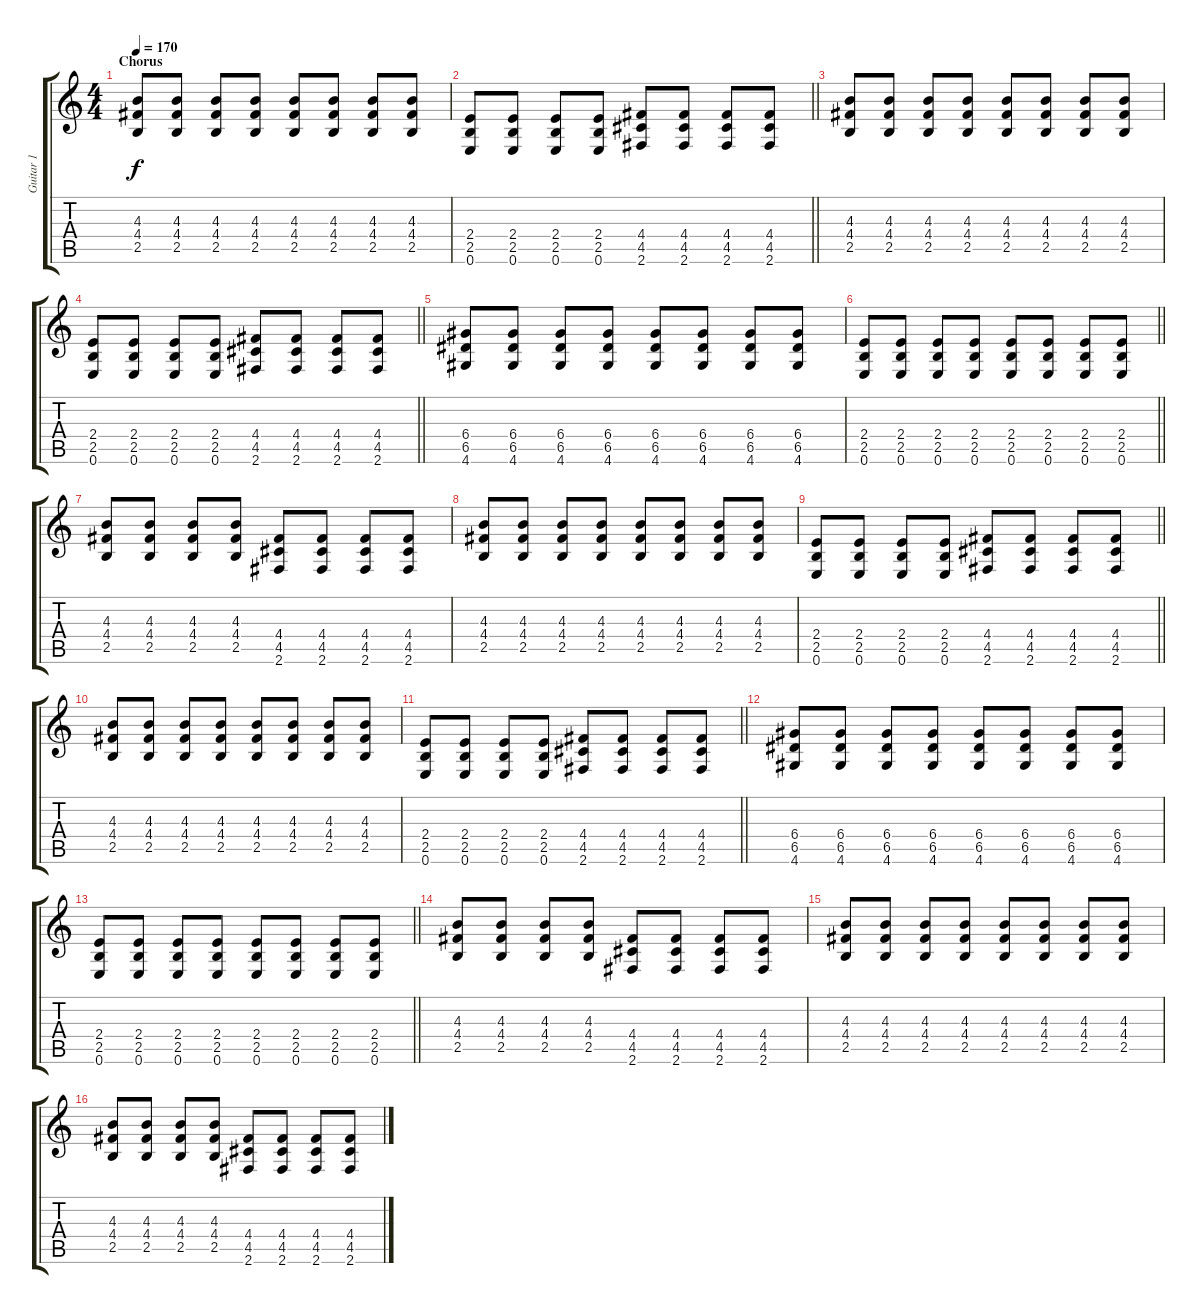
\track ("Guitar 1" "Guitar 1") {instrument overdrivenguitar}
\staff {score tabs}
\tuning (E4 B3 G3 D3 A2 E2) {hide}
\ts (4 4)
\section ("" "Chorus")
\tempo 170
\clef g2
\ks c
(4.3 4.4 2.5).8{dy f} (4.3 4.4 2.5).8 (4.3 4.4 2.5).8 (4.3 4.4 2.5).8 (4.3 4.4 2.5).8 (4.3 4.4 2.5).8 (4.3 4.4 2.5).8 (4.3 4.4 2.5).8 |
\barLineRight lightlight
(2.4 2.5 0.6).8 (2.4 2.5 0.6).8 (2.4 2.5 0.6).8 (2.4 2.5 0.6).8 (4.4 4.5 2.6).8 (4.4 4.5 2.6).8 (4.4 4.5 2.6).8 (4.4 4.5 2.6).8 |
(4.3 4.4 2.5).8 (4.3 4.4 2.5).8 (4.3 4.4 2.5).8 (4.3 4.4 2.5).8 (4.3 4.4 2.5).8 (4.3 4.4 2.5).8 (4.3 4.4 2.5).8 (4.3 4.4 2.5).8 |
\barLineRight lightlight
(2.4 2.5 0.6).8 (2.4 2.5 0.6).8 (2.4 2.5 0.6).8 (2.4 2.5 0.6).8 (4.4 4.5 2.6).8 (4.4 4.5 2.6).8 (4.4 4.5 2.6).8 (4.4 4.5 2.6).8 |
(6.4 6.5 4.6).8 (6.4 6.5 4.6).8 (6.4 6.5 4.6).8 (6.4 6.5 4.6).8 (6.4 6.5 4.6).8 (6.4 6.5 4.6).8 (6.4 6.5 4.6).8 (6.4 6.5 4.6).8 |
\barLineRight lightlight
(2.4 2.5 0.6).8 (2.4 2.5 0.6).8 (2.4 2.5 0.6).8 (2.4 2.5 0.6).8 (2.4 2.5 0.6).8 (2.4 2.5 0.6).8 (2.4 2.5 0.6).8 (2.4 2.5 0.6).8 |
(4.3 4.4 2.5).8 (4.3 4.4 2.5).8 (4.3 4.4 2.5).8 (4.3 4.4 2.5).8 (4.4 4.5 2.6).8 (4.4 4.5 2.6).8 (4.4 4.5 2.6).8 (4.4 4.5 2.6).8 |
(4.3 4.4 2.5).8 (4.3 4.4 2.5).8 (4.3 4.4 2.5).8 (4.3 4.4 2.5).8 (4.3 4.4 2.5).8 (4.3 4.4 2.5).8 (4.3 4.4 2.5).8 (4.3 4.4 2.5).8 |
\barLineRight lightlight
(2.4 2.5 0.6).8 (2.4 2.5 0.6).8 (2.4 2.5 0.6).8 (2.4 2.5 0.6).8 (4.4 4.5 2.6).8 (4.4 4.5 2.6).8 (4.4 4.5 2.6).8 (4.4 4.5 2.6).8 |
(4.3 4.4 2.5).8 (4.3 4.4 2.5).8 (4.3 4.4 2.5).8 (4.3 4.4 2.5).8 (4.3 4.4 2.5).8 (4.3 4.4 2.5).8 (4.3 4.4 2.5).8 (4.3 4.4 2.5).8 |
\barLineRight lightlight
(2.4 2.5 0.6).8 (2.4 2.5 0.6).8 (2.4 2.5 0.6).8 (2.4 2.5 0.6).8 (4.4 4.5 2.6).8 (4.4 4.5 2.6).8 (4.4 4.5 2.6).8 (4.4 4.5 2.6).8 |
(6.4 6.5 4.6).8 (6.4 6.5 4.6).8 (6.4 6.5 4.6).8 (6.4 6.5 4.6).8 (6.4 6.5 4.6).8 (6.4 6.5 4.6).8 (6.4 6.5 4.6).8 (6.4 6.5 4.6).8 |
\barLineRight lightlight
(2.4 2.5 0.6).8 (2.4 2.5 0.6).8 (2.4 2.5 0.6).8 (2.4 2.5 0.6).8 (2.4 2.5 0.6).8 (2.4 2.5 0.6).8 (2.4 2.5 0.6).8 (2.4 2.5 0.6).8 |
(4.3 4.4 2.5).8 (4.3 4.4 2.5).8 (4.3 4.4 2.5).8 (4.3 4.4 2.5).8 (4.4 4.5 2.6).8 (4.4 4.5 2.6).8 (4.4 4.5 2.6).8 (4.4 4.5 2.6).8 |
(4.3 4.4 2.5).8 (4.3 4.4 2.5).8 (4.3 4.4 2.5).8 (4.3 4.4 2.5).8 (4.3 4.4 2.5).8 (4.3 4.4 2.5).8 (4.3 4.4 2.5).8 (4.3 4.4 2.5).8 |
(4.3 4.4 2.5).8 (4.3 4.4 2.5).8 (4.3 4.4 2.5).8 (4.3 4.4 2.5).8 (4.4 4.5 2.6).8 (4.4 4.5 2.6).8 (4.4 4.5 2.6).8 (4.4 4.5 2.6).8
